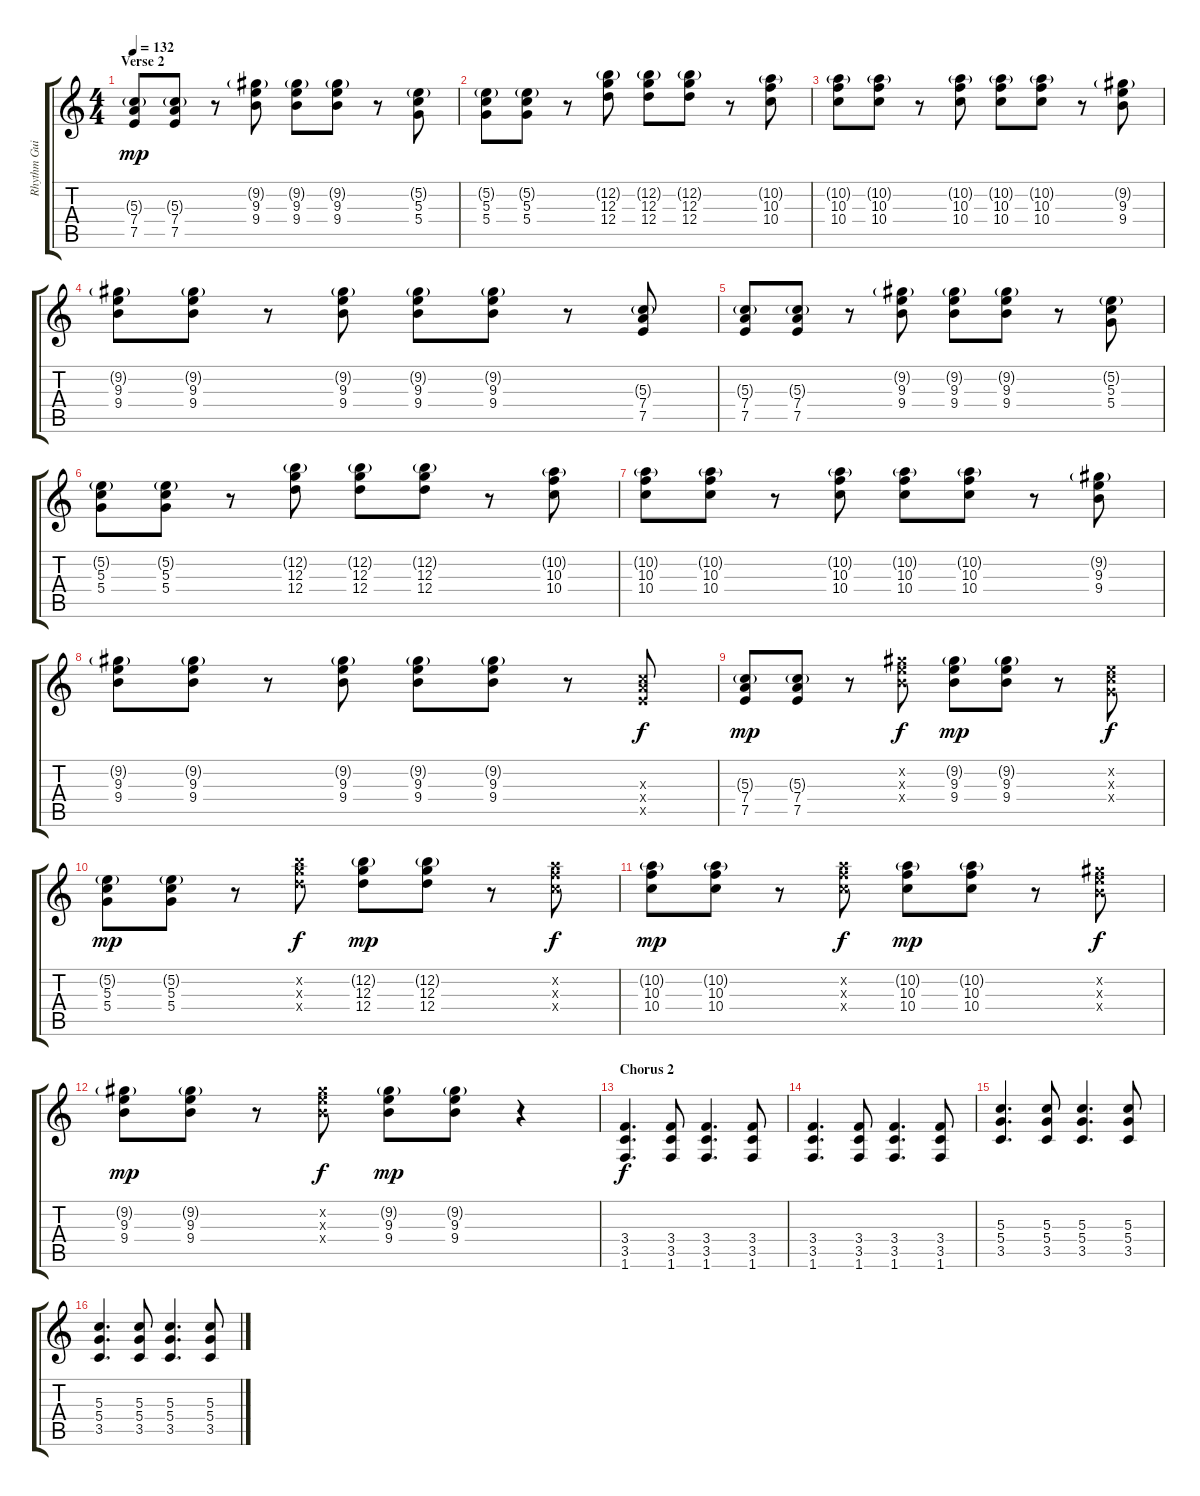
\track ("Rhythm Guitar 1" "Rhythm Gui") {instrument overdrivenguitar}
\staff {score tabs}
\tuning (E4 B3 G3 D3 A2 E2) {hide}
\ts (4 4)
\section ("" "Verse 2")
\tempo 132
\clef g2
\ks c
(5.3{g} 7.4 7.5).8{dy mp} (5.3{g} 7.4 7.5).8 r.8 (9.2{g} 9.3 9.4).8 (9.2{g} 9.3 9.4).8 (9.2{g} 9.3 9.4).8 r.8 (5.2{g} 5.3 5.4).8 |
(5.2{g} 5.3 5.4).8 (5.2{g} 5.3 5.4).8 r.8 (12.2{g} 12.3 12.4).8 (12.2{g} 12.3 12.4).8 (12.2{g} 12.3 12.4).8 r.8 (10.2{g} 10.3 10.4).8 |
(10.2{g} 10.3 10.4).8 (10.2{g} 10.3 10.4).8 r.8 (10.2{g} 10.3 10.4).8 (10.2{g} 10.3 10.4).8 (10.2{g} 10.3 10.4).8 r.8 (9.2{g} 9.3 9.4).8 |
(9.2{g} 9.3 9.4).8 (9.2{g} 9.3 9.4).8 r.8 (9.2{g} 9.3 9.4).8 (9.2{g} 9.3 9.4).8 (9.2{g} 9.3 9.4).8 r.8 (5.3{g} 7.4 7.5).8 |
(5.3{g} 7.4 7.5).8 (5.3{g} 7.4 7.5).8 r.8 (9.2{g} 9.3 9.4).8 (9.2{g} 9.3 9.4).8 (9.2{g} 9.3 9.4).8 r.8 (5.2{g} 5.3 5.4).8 |
(5.2{g} 5.3 5.4).8 (5.2{g} 5.3 5.4).8 r.8 (12.2{g} 12.3 12.4).8 (12.2{g} 12.3 12.4).8 (12.2{g} 12.3 12.4).8 r.8 (10.2{g} 10.3 10.4).8 |
(10.2{g} 10.3 10.4).8 (10.2{g} 10.3 10.4).8 r.8 (10.2{g} 10.3 10.4).8 (10.2{g} 10.3 10.4).8 (10.2{g} 10.3 10.4).8 r.8 (9.2{g} 9.3 9.4).8 |
(9.2{g} 9.3 9.4).8 (9.2{g} 9.3 9.4).8 r.8 (9.2{g} 9.3 9.4).8 (9.2{g} 9.3 9.4).8 (9.2{g} 9.3 9.4).8 r.8 (5.3{x} 7.4{x} 7.5{x}).8{dy f} |
(5.3{g} 7.4 7.5).8{dy mp} (5.3{g} 7.4 7.5).8 r.8 (9.2{x} 9.3{x} 9.4{x}).8{dy f} (9.2{g} 9.3 9.4).8{dy mp} (9.2{g} 9.3 9.4).8 r.8 (5.2{x} 5.3{x} 5.4{x}).8{dy f} |
(5.2{g} 5.3 5.4).8{dy mp} (5.2{g} 5.3 5.4).8 r.8 (12.2{x} 12.3{x} 12.4{x}).8{dy f} (12.2{g} 12.3 12.4).8{dy mp} (12.2{g} 12.3 12.4).8 r.8 (10.2{x} 10.3{x} 10.4{x}).8{dy f} |
(10.2{g} 10.3 10.4).8{dy mp} (10.2{g} 10.3 10.4).8 r.8 (10.2{x} 10.3{x} 10.4{x}).8{dy f} (10.2{g} 10.3 10.4).8{dy mp} (10.2{g} 10.3 10.4).8 r.8 (9.2{x} 9.3{x} 9.4{x}).8{dy f} |
(9.2{g} 9.3 9.4).8{dy mp} (9.2{g} 9.3 9.4).8 r.8 (9.2{x} 9.3{x} 9.4{x}).8{dy f} (9.2{g} 9.3 9.4).8{dy mp} (9.2{g} 9.3 9.4).8 r.4 |
\section ("" "Chorus 2")
(3.4 3.5 1.6).4{d dy f} (3.4 3.5 1.6).8 (3.4 3.5 1.6).4{d} (3.4 3.5 1.6).8 |
(3.4 3.5 1.6).4{d} (3.4 3.5 1.6).8 (3.4 3.5 1.6).4{d} (3.4 3.5 1.6).8 |
(5.3 5.4 3.5).4{d} (5.3 5.4 3.5).8 (5.3 5.4 3.5).4{d} (5.3 5.4 3.5).8 |
(5.3 5.4 3.5).4{d} (5.3 5.4 3.5).8 (5.3 5.4 3.5).4{d} (5.3 5.4 3.5).8
